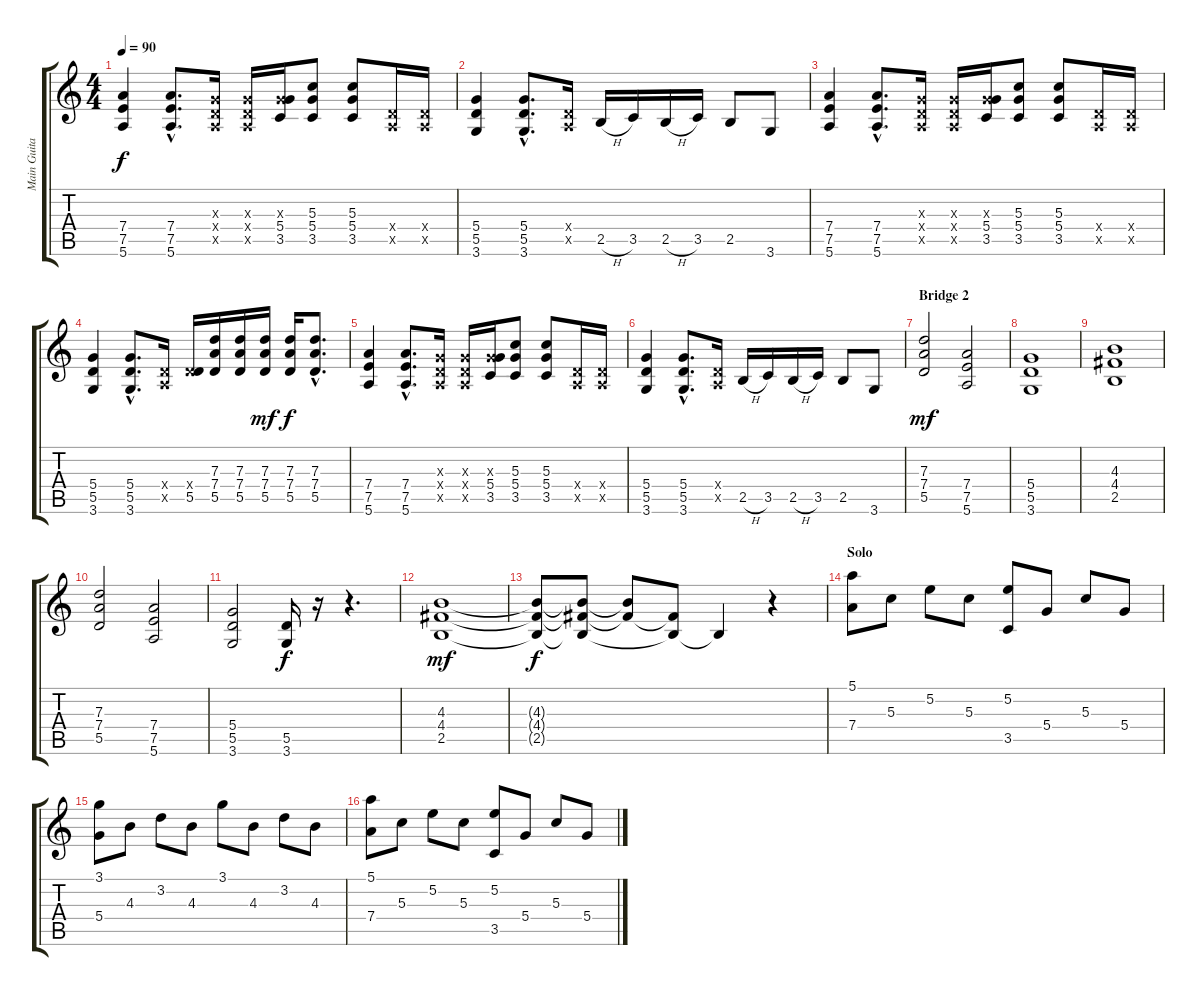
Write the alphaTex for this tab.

\track ("Main Guitar" "Main Guita") {instrument acousticguitarsteel}
\staff {score tabs}
\tuning (E4 B3 G3 D3 A2 E2) {hide}
\ts (4 4)
\tempo 90
\clef g2
\ks c
(7.4 7.5 5.6).4{dy f} (7.4{hac} 7.5{hac} 5.6{hac}).8{d} (0.3{x} 0.4{x} 0.5{x}).16 (0.3{x} 0.4{x} 0.5{x}).16 (0.3{x} 5.4 3.5).16 (5.3 5.4 3.5).8 (5.3 5.4 3.5).8 (0.4{x} 0.5{x}).16 (0.4{x} 0.5{x}).16 |
(5.4 5.5 3.6).4 (5.4{hac} 5.5{hac} 3.6{hac}).8{d} (0.4{x} 0.5{x}).16 2.5{h}.16 3.5.16 2.5{h}.16 3.5.16 2.5.8 3.6.8 |
(7.4 7.5 5.6).4 (7.4{hac} 7.5{hac} 5.6{hac}).8{d} (0.3{x} 0.4{x} 0.5{x}).16 (0.3{x} 0.4{x} 0.5{x}).16 (0.3{x} 5.4 3.5).16 (5.3 5.4 3.5).8 (5.3 5.4 3.5).8 (0.4{x} 0.5{x}).16 (0.4{x} 0.5{x}).16 |
(5.4 5.5 3.6).4 (5.4{hac} 5.5{hac} 3.6{hac}).8{d} (0.4{x} 0.5{x}).16 (0.4{x} 5.5).16 (7.3 7.4 5.5).16 (7.3 7.4 5.5).16 (7.3 7.4 5.5).16{dy mf} (7.3 7.4 5.5).16{dy f} (7.3{hac} 7.4{hac} 5.5{hac}).8{d} |
(7.4 7.5 5.6).4 (7.4{hac} 7.5{hac} 5.6{hac}).8{d} (0.3{x} 0.4{x} 0.5{x}).16 (0.3{x} 0.4{x} 0.5{x}).16 (0.3{x} 5.4 3.5).16 (5.3 5.4 3.5).8 (5.3 5.4 3.5).8 (0.4{x} 0.5{x}).16 (0.4{x} 0.5{x}).16 |
(5.4 5.5 3.6).4 (5.4{hac} 5.5{hac} 3.6{hac}).8{d} (0.4{x} 0.5{x}).16 2.5{h}.16 3.5.16 2.5{h}.16 3.5.16 2.5.8 3.6.8 |
\section ("" "Bridge 2")
(7.3 7.4 5.5).2{dy mf} (7.4 7.5 5.6).2 |
(5.4 5.5 3.6).1 |
(4.3 4.4 2.5).1 |
(7.3 7.4 5.5).2 (7.4 7.5 5.6).2 |
(5.4 5.5 3.6).2 (5.5 3.6).16{dy f} r.16 r.4{d} |
(4.3 4.4 2.5).1{dy mf} |
(4.3{t} 4.4{t} 2.5{t}).8{dy f} (4.3{t} 4.4{t} 2.5{t}).8 (4.3{t} 4.4{t}).8 (4.4{t} 2.5{t}).8 2.5{t}.4 r.4{volume 5 instrument acousticguitarnylon} |
\section ("" "Solo")
(5.1 7.4).8 5.3.8 5.2.8 5.3.8 (5.2 3.5).8 5.4.8 5.3.8 5.4.8 |
(3.1 5.4).8 4.3.8 3.2.8 4.3.8 3.1.8 4.3.8 3.2.8 4.3.8 |
(5.1 7.4).8 5.3.8 5.2.8 5.3.8 (5.2 3.5).8 5.4.8 5.3.8 5.4.8
